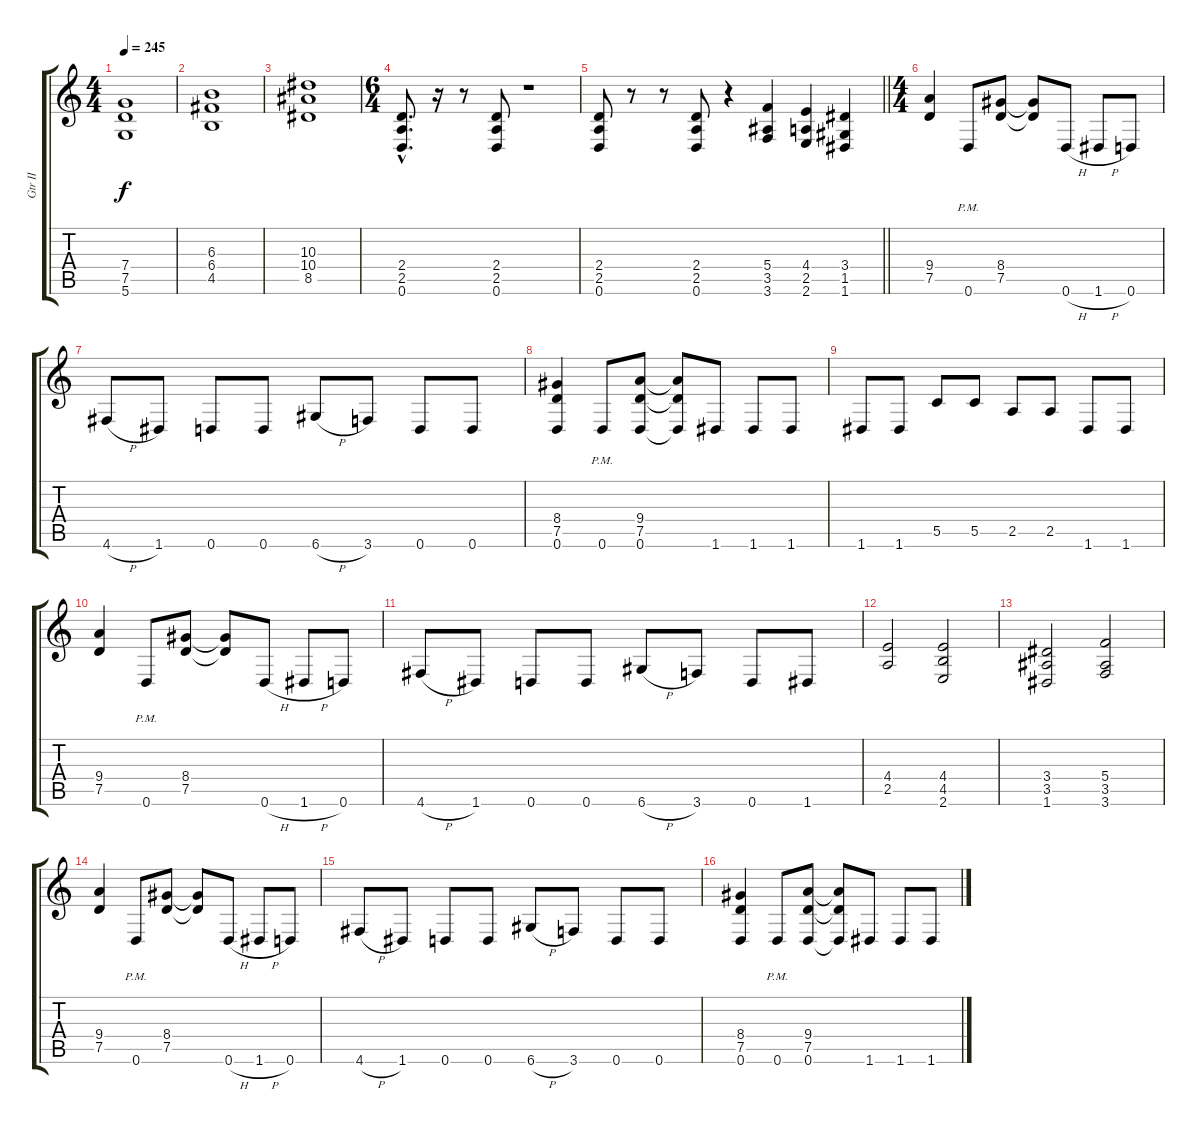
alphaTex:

\track ("Gtr II" "Gtr II") {instrument distortionguitar}
\staff {score tabs}
\tuning (D4 A3 F3 C3 G2 D2) {hide}
\ts (4 4)
\tempo 245
\clef g2
\ks c
(7.4 7.5 5.6).1{dy f} |
(6.3 6.4 4.5).1 |
(10.3 10.4 8.5).1 |
\ts (6 4)
(2.4{hac} 2.5{hac} 0.6{hac}).8{d} r.16 r.8 (2.4 2.5 0.6).8 r.1 |
\barLineRight lightlight
(2.4 2.5 0.6).8 r.8 r.8 (2.4 2.5 0.6).8 r.4 (5.4 3.5 3.6).4 (4.4 2.5 2.6).4 (3.4 1.5 1.6).4 |
\ts (4 4)
(9.4 7.5).4 0.6{pm}.8 (8.4 7.5).8 (8.4{t} 7.5{t}).8 0.6{h}.8 1.6{h}.8 0.6.8 |
4.6{h}.8 1.6.8 0.6.8 0.6.8 6.6{h}.8 3.6.8 0.6.8 0.6.8 |
(8.4 7.5 0.6).4 0.6{pm}.8 (9.4 7.5 0.6).8 (9.4{t} 7.5{t} 0.6{t}).8 1.6.8 1.6.8 1.6.8 |
1.6.8 1.6.8 5.5.8 5.5.8 2.5.8 2.5.8 1.6.8 1.6.8 |
(9.4 7.5).4 0.6{pm}.8 (8.4 7.5).8 (8.4{t} 7.5{t}).8 0.6{h}.8 1.6{h}.8 0.6.8 |
4.6{h}.8 1.6.8 0.6.8 0.6.8 6.6{h}.8 3.6.8 0.6.8 1.6.8 |
(4.4 2.5).2 (4.4 4.5 2.6).2 |
(3.4 3.5 1.6).2 (5.4 3.5 3.6).2 |
(9.4 7.5).4 0.6{pm}.8 (8.4 7.5).8 (8.4{t} 7.5{t}).8 0.6{h}.8 1.6{h}.8 0.6.8 |
4.6{h}.8 1.6.8 0.6.8 0.6.8 6.6{h}.8 3.6.8 0.6.8 0.6.8 |
(8.4 7.5 0.6).4 0.6{pm}.8 (9.4 7.5 0.6).8 (9.4{t} 7.5{t} 0.6{t}).8 1.6.8 1.6.8 1.6.8
